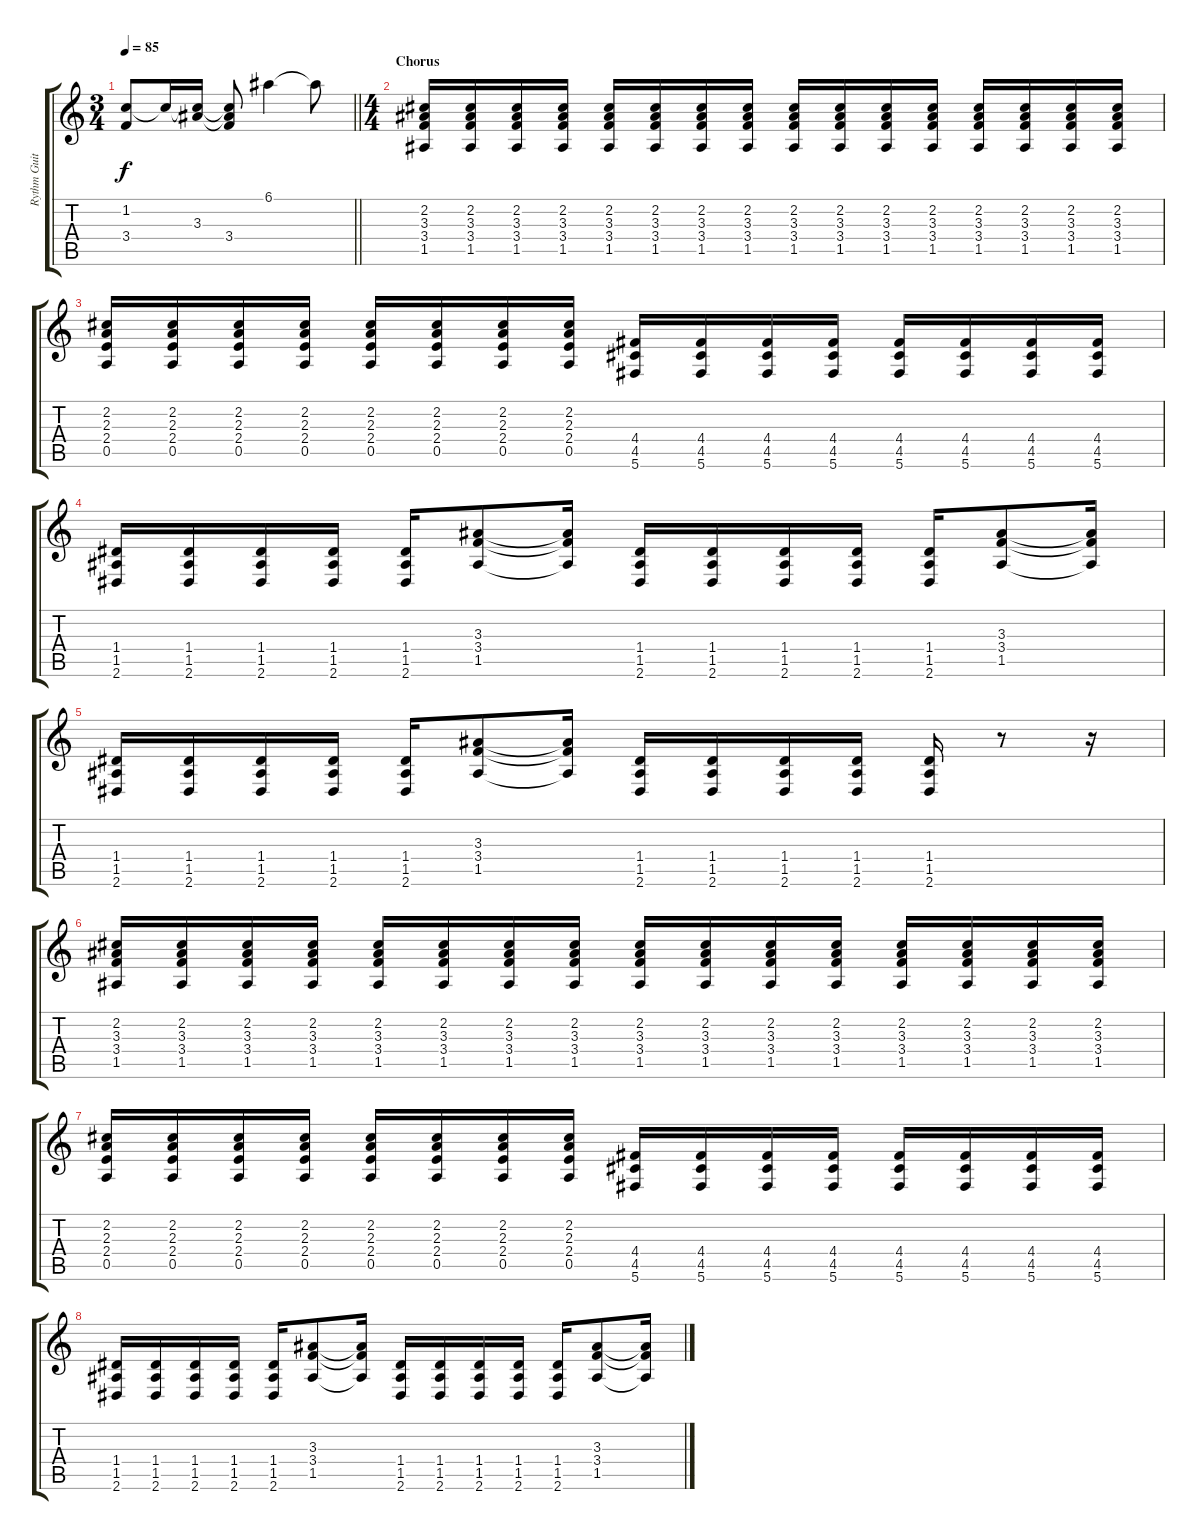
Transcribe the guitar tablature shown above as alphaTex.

\track ("Rythm Guitar" "Rythm Guit") {instrument distortionguitar}
\staff {score tabs}
\tuning (E4 B3 G3 D3 A2 Db2) {hide}
\ts (3 4)
\tempo 85
\clef g2
\barLineRight lightlight
\ks c
(1.2 3.4{t}).8{dy f} 1.2{t}.16 (1.2{t} 3.3).16 (1.2{t} 3.3{t} 3.4).8 6.1.4 6.1{t}.8 |
\ts (4 4)
\section ("" "Chorus")
(2.2 3.3 3.4 1.5).16{instrument distortionguitar} (2.2 3.3 3.4 1.5).16 (2.2 3.3 3.4 1.5).16 (2.2 3.3 3.4 1.5).16 (2.2 3.3 3.4 1.5).16 (2.2 3.3 3.4 1.5).16 (2.2 3.3 3.4 1.5).16 (2.2 3.3 3.4 1.5).16 (2.2 3.3 3.4 1.5).16 (2.2 3.3 3.4 1.5).16 (2.2 3.3 3.4 1.5).16 (2.2 3.3 3.4 1.5).16 (2.2 3.3 3.4 1.5).16 (2.2 3.3 3.4 1.5).16 (2.2 3.3 3.4 1.5).16 (2.2 3.3 3.4 1.5).16 |
(2.2 2.3 2.4 0.5).16 (2.2 2.3 2.4 0.5).16 (2.2 2.3 2.4 0.5).16 (2.2 2.3 2.4 0.5).16 (2.2 2.3 2.4 0.5).16 (2.2 2.3 2.4 0.5).16 (2.2 2.3 2.4 0.5).16 (2.2 2.3 2.4 0.5).16 (4.4 4.5 5.6).16 (4.4 4.5 5.6).16 (4.4 4.5 5.6).16 (4.4 4.5 5.6).16 (4.4 4.5 5.6).16 (4.4 4.5 5.6).16 (4.4 4.5 5.6).16 (4.4 4.5 5.6).16 |
(1.4 1.5 2.6).16 (1.4 1.5 2.6).16 (1.4 1.5 2.6).16 (1.4 1.5 2.6).16 (1.4 1.5 2.6).16 (3.3 3.4 1.5).8 (3.3{t} 3.4{t} 1.5{t}).16 (1.4 1.5 2.6).16 (1.4 1.5 2.6).16 (1.4 1.5 2.6).16 (1.4 1.5 2.6).16 (1.4 1.5 2.6).16 (3.3 3.4 1.5).8 (3.3{t} 3.4{t} 1.5{t}).16 |
(1.4 1.5 2.6).16 (1.4 1.5 2.6).16 (1.4 1.5 2.6).16 (1.4 1.5 2.6).16 (1.4 1.5 2.6).16 (3.3 3.4 1.5).8 (3.3{t} 3.4{t} 1.5{t}).16 (1.4 1.5 2.6).16 (1.4 1.5 2.6).16 (1.4 1.5 2.6).16 (1.4 1.5 2.6).16 (1.4 1.5 2.6).16 r.8 r.16 |
(2.2 3.3 3.4 1.5).16{instrument distortionguitar} (2.2 3.3 3.4 1.5).16 (2.2 3.3 3.4 1.5).16 (2.2 3.3 3.4 1.5).16 (2.2 3.3 3.4 1.5).16 (2.2 3.3 3.4 1.5).16 (2.2 3.3 3.4 1.5).16 (2.2 3.3 3.4 1.5).16 (2.2 3.3 3.4 1.5).16 (2.2 3.3 3.4 1.5).16 (2.2 3.3 3.4 1.5).16 (2.2 3.3 3.4 1.5).16 (2.2 3.3 3.4 1.5).16 (2.2 3.3 3.4 1.5).16 (2.2 3.3 3.4 1.5).16 (2.2 3.3 3.4 1.5).16 |
(2.2 2.3 2.4 0.5).16 (2.2 2.3 2.4 0.5).16 (2.2 2.3 2.4 0.5).16 (2.2 2.3 2.4 0.5).16 (2.2 2.3 2.4 0.5).16 (2.2 2.3 2.4 0.5).16 (2.2 2.3 2.4 0.5).16 (2.2 2.3 2.4 0.5).16 (4.4 4.5 5.6).16 (4.4 4.5 5.6).16 (4.4 4.5 5.6).16 (4.4 4.5 5.6).16 (4.4 4.5 5.6).16 (4.4 4.5 5.6).16 (4.4 4.5 5.6).16 (4.4 4.5 5.6).16 |
(1.4 1.5 2.6).16 (1.4 1.5 2.6).16 (1.4 1.5 2.6).16 (1.4 1.5 2.6).16 (1.4 1.5 2.6).16 (3.3 3.4 1.5).8 (3.3{t} 3.4{t} 1.5{t}).16 (1.4 1.5 2.6).16 (1.4 1.5 2.6).16 (1.4 1.5 2.6).16 (1.4 1.5 2.6).16 (1.4 1.5 2.6).16 (3.3 3.4 1.5).8 (3.3{t} 3.4{t} 1.5{t}).16
